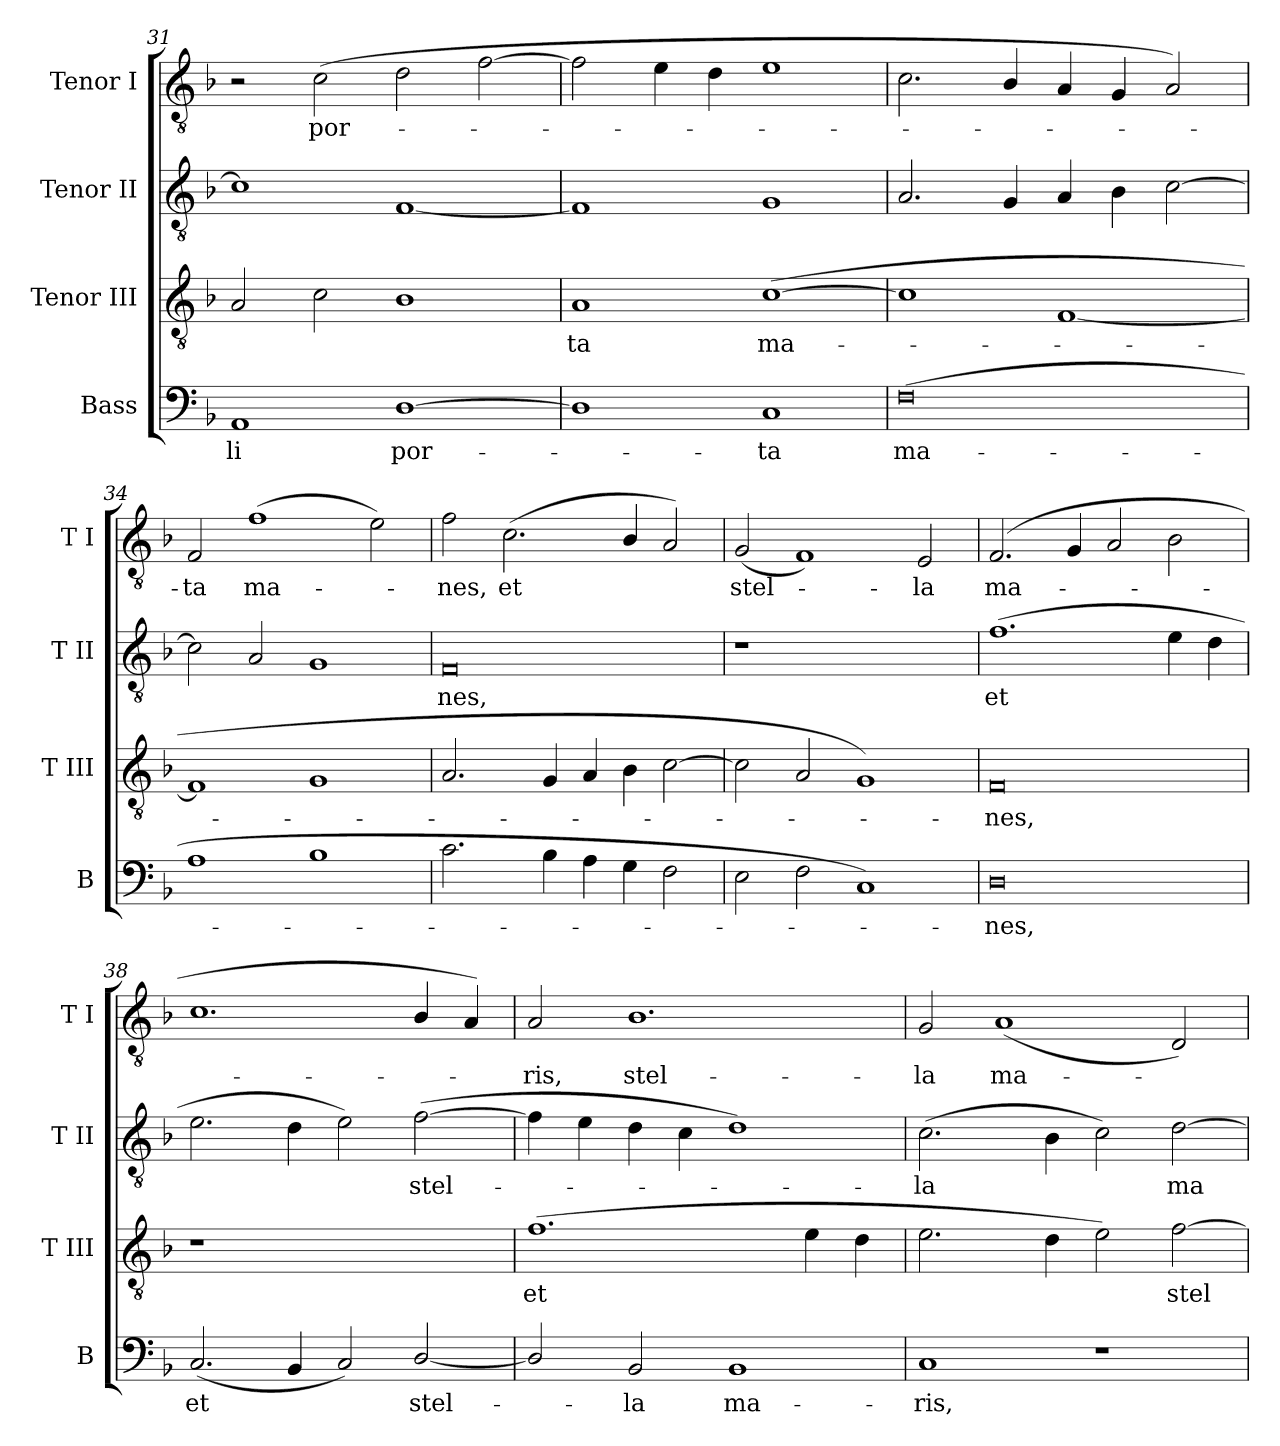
**kern	**text	**kern	**text	**kern	**text	**kern	**text
*part4	*part4	*part3	*part3	*part2	*part2	*part1	*part1
*staff4	*staff4	*staff3	*staff3	*staff2	*staff2	*staff1	*staff1
*I"Bass	*	*I"Tenor III	*	*I"Tenor II	*	*I"Tenor I	*
*I'B	*	*I'T III	*	*I'T II	*	*I'T I	*
*clefF4	*	*clefGv2	*	*clefGv2	*	*clefGv2	*
*k[b-]	*	*k[b-]	*	*k[b-]	*	*k[b-]	*
*F:	*	*F:	*	*F:	*	*F:	*
=31	=31	=31	=31	=31	=31	=31	=31
!	!LO:LY:b	!	!	!	!	!	!
1AA	-li	2A/	.	1c]	.	2r	.
!	!	!	!	!	!	!	!LO:LY:b
.	.	2c\	.	.	.	(<2c\	por-
!	!LO:LY:b	!	!	!	!	!	!
[1D	por-	1B-	.	[1F	.	2d\	.
.	.	.	.	.	.	[2f\	.
=32	=32	=32	=32	=32	=32	=32	=32
!	!	!	!LO:LY:b	!	!	!	!
1D]	.	1A	ta	1F]	.	2f\]	.
.	.	.	.	.	.	4e\	.
.	.	.	.	.	.	4d\	.
!	!LO:LY:b	!	!LO:LY:b	!	!	!	!
1C	ta	(<[1c	ma-	1G	.	1e	.
=33	=33	=33	=33	=33	=33	=33	=33
!	!LO:LY:b	!	!	!	!	!	!
(>0F	ma-	1c]	.	2.A/	.	2.c\	.
.	.	.	.	4G/	.	4B-/	.
.	.	[1F	.	4A/	.	4A/	.
.	.	.	.	4B-\	.	4G/	.
.	.	.	.	[2c\	.	2A/)	.
=34	=34	=34	=34	=34	=34	=34	=34
!	!	!	!	!	!	!	!LO:LY:b
1A	.	1F]	.	2c\]	.	2F/	ta
!	!	!	!	!	!	!	!LO:LY:b
.	.	.	.	2A/	.	(>1f	ma-
1B-	.	1G	.	1G	.	.	.
.	.	.	.	.	.	2e\)	.
=35	=35	=35	=35	=35	=35	=35	=35
!	!	!	!	!	!LO:LY:b	!	!LO:LY:b
2.c\	.	2.A/	.	0F	nes,	2f\	nes,
!	!	!	!	!	!	!	!LO:LY:b
.	.	.	.	.	.	(<2.c\	et
4B-\	.	4G/	.	.	.	.	.
4A\	.	4A/	.	.	.	.	.
4G\	.	4B-\	.	.	.	4B-/	.
2F\	.	[2c\	.	.	.	2A/)	.
!!LO:LB:g=z
=36	=36	=36	=36	=36	=36	=36	=36
!	!	!	!	!	!	!	!LO:LY:b
2E\	.	2c\]	.	1r	.	(<2G/	stel-
2F\	.	2A/	.	.	.	1F)	.
1C)	.	1G)	.	1ryy	.	.	.
!	!	!	!	!	!	!	!LO:LY:b
.	.	.	.	.	.	2E/	la
!!LO:PB:g=z
=37	=37	=37	=37	=37	=37	=37	=37
!	!LO:LY:b	!	!LO:LY:b	!	!LO:LY:b	!	!LO:LY:b
0D	nes,	0F	nes,	(>1.f	et	(<2.F/	ma-
.	.	.	.	.	.	4G/	.
.	.	.	.	.	.	2A/	.
.	.	.	.	4e\	.	2B-\	.
.	.	.	.	4d\	.	.	.
=38	=38	=38	=38	=38	=38	=38	=38
!	!LO:LY:b	!	!	!	!	!	!
(<2.C/	et	1r	.	2.e\	.	1.c	.
4BB-/	.	.	.	4d\	.	.	.
2C/)	.	1ryy	.	2e\)	.	.	.
!	!LO:LY:b	!	!	!	!LO:LY:b	!	!
[2D/	stel-	.	.	(>[2f\	stel-	4B-/	.
.	.	.	.	.	.	4A/)	.
=39	=39	=39	=39	=39	=39	=39	=39
!	!	!	!LO:LY:b	!	!	!	!LO:LY:b
2D/]	.	(>1.f	et	4f\]	.	2A/	ris,
.	.	.	.	4e\	.	.	.
!	!LO:LY:b	!	!	!	!	!	!LO:LY:b
2BB-/	la	.	.	4d\	.	1.B-	stel-
.	.	.	.	4c\	.	.	.
!	!LO:LY:b	!	!	!	!	!	!
1BB-	ma-	.	.	1d)	.	.	.
.	.	4e\	.	.	.	.	.
.	.	4d\	.	.	.	.	.
=40	=40	=40	=40	=40	=40	=40	=40
!	!LO:LY:b	!	!	!	!LO:LY:b	!	!LO:LY:b
1C	-ris,	2.e\	.	(>2.c\	la	2G/	-la
!	!	!	!	!	!	!	!LO:LY:b
.	.	.	.	.	.	(<1A	ma-
.	.	4d\	.	4B-\	.	.	.
1r	.	2e\)	.	2c\)	.	.	.
!	!	!	!LO:LY:b	!	!LO:LY:b	!	!
.	.	[2f\	stel-	[2d\	ma-	2D/)	.
=	=	=	=	=	=	=	=
*-	*-	*-	*-	*-	*-	*-	*-
